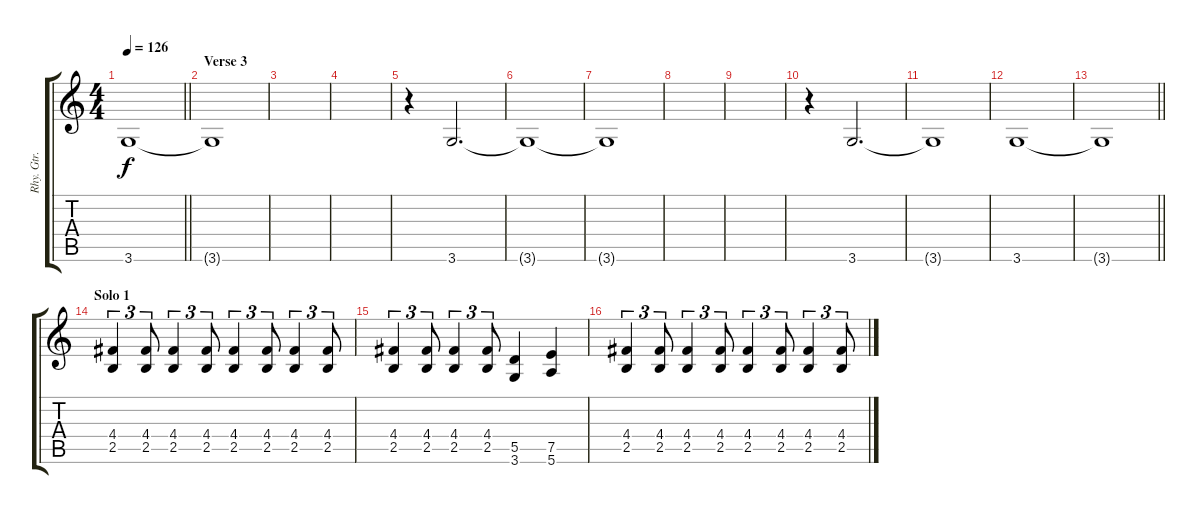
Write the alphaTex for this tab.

\track ("Rhy. Gtr." "Rhy. Gtr.") {instrument distortionguitar}
\staff {score tabs}
\tuning (E4 B3 G3 D3 A2 E2) {hide}
\ts (4 4)
\tempo 126
\clef g2
\barLineRight lightlight
\ks c
3.6{t}.1{dy f} |
\section ("" "Verse 3")
3.6{t}.1 |
|
|
r.4 3.6.2{d} |
3.6{t}.1 |
3.6{t}.1 |
|
|
r.4 3.6.2{d} |
3.6{t}.1 |
3.6.1 |
\barLineRight lightlight
3.6{t}.1 |
\section ("" "Solo 1")
(4.4 2.5).4{tu (3 2)} (4.4 2.5).8{tu (3 2)} (4.4 2.5).4{tu (3 2)} (4.4 2.5).8{tu (3 2)} (4.4 2.5).4{tu (3 2)} (4.4 2.5).8{tu (3 2)} (4.4 2.5).4{tu (3 2)} (4.4 2.5).8{tu (3 2)} |
(4.4 2.5).4{tu (3 2)} (4.4 2.5).8{tu (3 2)} (4.4 2.5).4{tu (3 2)} (4.4 2.5).8{tu (3 2)} (5.5 3.6).4 (7.5 5.6).4 |
(4.4 2.5).4{tu (3 2)} (4.4 2.5).8{tu (3 2)} (4.4 2.5).4{tu (3 2)} (4.4 2.5).8{tu (3 2)} (4.4 2.5).4{tu (3 2)} (4.4 2.5).8{tu (3 2)} (4.4 2.5).4{tu (3 2)} (4.4 2.5).8{tu (3 2)}
